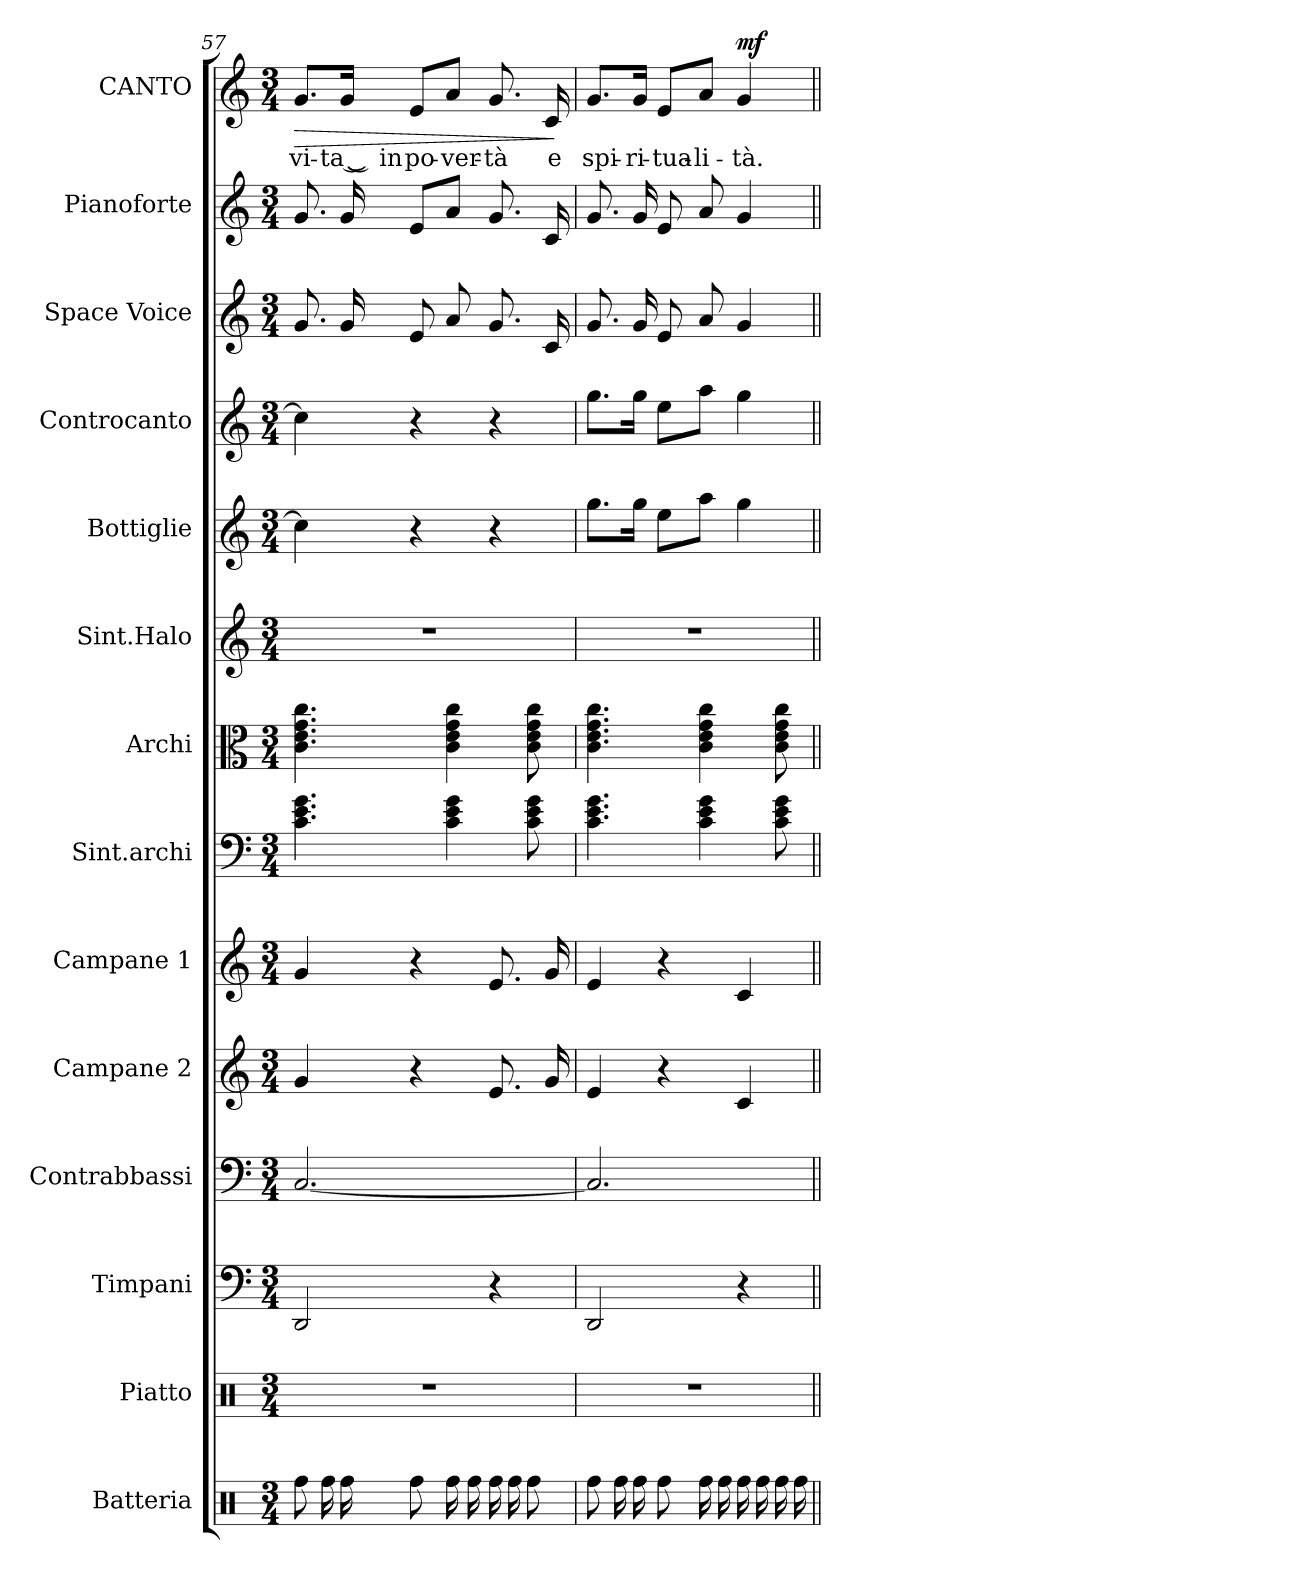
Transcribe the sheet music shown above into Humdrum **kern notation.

**kern	**kern	**kern	**kern	**kern	**kern	**kern	**kern	**kern	**kern	**kern	**kern	**kern	**kern	**text	**dynam
*part14	*part13	*part12	*part11	*part10	*part9	*part8	*part7	*part6	*part5	*part4	*part3	*part2	*part1	*part1	*part1
*staff14	*staff13	*staff12	*staff11	*staff10	*staff9	*staff8	*staff7	*staff6	*staff5	*staff4	*staff3	*staff2	*staff1	*staff1	*staff1
*I"Batteria	*I"Piatto	*I"Timpani	*I"Contrabbassi	*I"Campane 2	*I"Campane 1	*I"Sint.archi	*I"Archi	*I"Sint.Halo	*I"Bottiglie	*I"Controcanto	*I"Space Voice	*I"Pianoforte	*I"CANTO	*	*
*I'Batt	*I'Pt	*I'Timp	*I'Cb	*I'Camp	*I'Camp	*I'S.ar	*I'Ar	*I'Halo	*I'Bt	*I'c.cnt	*	*I'Pf	*	*	*
!!LO:LB:g=z
*clefX	*clefX	*clefF4	*clefF4	*clefG2	*clefG2	*clefF4	*clefC3	*clefG2	*clefG2	*clefG2	*clefG2	*clefG2	*clefG2	*	*
*	*	*	*ITrd7c12	*	*	*	*	*	*	*	*	*	*	*	*
*k[]	*k[]	*k[]	*k[]	*k[]	*k[]	*k[]	*k[]	*k[]	*k[]	*k[]	*k[]	*k[]	*k[]	*	*
*M3/4	*M3/4	*M3/4	*M3/4	*M3/4	*M3/4	*M3/4	*M3/4	*M3/4	*M3/4	*M3/4	*M3/4	*M3/4	*M3/4	*	*
=57	=57	=57	=57	=57	=57	=57	=57	=57	=57	=57	=57	=57	=57	=57	=57
!	!	!	!	!	!	!	!	!	!	!	!	!	!	!LO:LY:b:color=#FC0107	!LO:HP:b
8Rff\	2.r	2DD/	[2.CC/	4g/	4g/	4.c\ 4.e\ 4.g\	4.c\ 4.e\ 4.g\ 4.cc\	2.r	4cc\]	4cc\]	8.g/	8.g/	8.gi/L	vi-	>
16Rff\	.	.	.	.	.	.	.	.	.	.	.	.	.	.	.
!	!	!	!	!	!	!	!	!	!	!	!	!	!	!LO:LY:b:color=#FC0107	!
16Rff\	.	.	.	.	.	.	.	.	.	.	16g/	16g/	16gi/Jk	-ta ͜ in	.
!	!	!	!	!	!	!	!	!	!	!	!	!	!	!LO:LY:b:color=#FC0107	!
8Rff\	.	.	.	4r	4r	.	.	.	4r	4r	8e/	8e/L	8ei/L	po-	.
!	!	!	!	!	!	!	!	!	!	!	!	!	!	!LO:LY:b:color=#FC0107	!
16Rff\	.	.	.	.	.	4c\ 4e\ 4g\	4c\ 4e\ 4g\ 4cc\	.	.	.	8a/	8a/J	8ai/J	-ver-	.
16Rff\	.	.	.	.	.	.	.	.	.	.	.	.	.	.	.
!	!	!	!	!	!	!	!	!	!	!	!	!	!	!LO:LY:b:color=#FC0107	!
16Rff\	.	4r	.	8.e/	8.e/	.	.	.	4r	4r	8.g/	8.g/	8.gi/	-tà	.
16Rff\	.	.	.	.	.	.	.	.	.	.	.	.	.	.	.
8Rff\	.	.	.	.	.	8c\ 8e\ 8g\	8c\ 8e\ 8g\ 8cc\	.	.	.	.	.	.	.	.
!	!	!	!	!	!	!	!	!	!	!	!	!	!	!LO:LY:b:color=#FC0107	!
.	.	.	.	16g/	16g/	.	.	.	.	.	16c/	16c/	16ci/	e	.
.	.	.	.	.	.	.	.	.	.	.	.	.	.	.	]
=58	=58	=58	=58	=58	=58	=58	=58	=58	=58	=58	=58	=58	=58	=58	=58
!	!	!	!	!	!	!	!	!	!	!	!	!	!	!LO:LY:b:color=#FC0107	!
8Rff\	2.r	2DD/	2.CC/]	4e/	4e/	4.c\ 4.e\ 4.g\	4.c\ 4.e\ 4.g\ 4.cc\	2.r	8.gg\L	8.gg\L	8.g/	8.g/	8.gi/L	spi-	.
16Rff\	.	.	.	.	.	.	.	.	.	.	.	.	.	.	.
!	!	!	!	!	!	!	!	!	!	!	!	!	!	!LO:LY:b:color=#FC0107	!
16Rff\	.	.	.	.	.	.	.	.	16gg\Jk	16gg\Jk	16g/	16g/	16gi/Jk	-ri-	.
!	!	!	!	!	!	!	!	!	!	!	!	!	!	!LO:LY:b:color=#FC0107	!
8Rff\	.	.	.	4r	4r	.	.	.	8ee\L	8ee\L	8e/	8e/	8ei/L	-tua-	.
!	!	!	!	!	!	!	!	!	!	!	!	!	!	!LO:LY:b:color=#FC0107	!
16Rff\	.	.	.	.	.	4c\ 4e\ 4g\	4c\ 4e\ 4g\ 4cc\	.	8aa\J	8aa\J	8a/	8a/	8ai/J	-li-	.
16Rff\	.	.	.	.	.	.	.	.	.	.	.	.	.	.	.
!	!	!	!	!	!	!	!	!	!	!	!	!	!	!LO:LY:b:color=#FC0107	!LO:DY:b
16Rff\	.	4r	.	4c/	4c/	.	.	.	4gg\	4gg\	4g/	4g/	4gi/	-tà.	mf
16Rff\	.	.	.	.	.	.	.	.	.	.	.	.	.	.	.
16Rff\	.	.	.	.	.	8c\ 8e\ 8g\	8c\ 8e\ 8g\ 8cc\	.	.	.	.	.	.	.	.
16Rff\	.	.	.	.	.	.	.	.	.	.	.	.	.	.	.
=||	=||	=||	=||	=||	=||	=||	=||	=||	=||	=||	=||	=||	=||	=||	=||
*-	*-	*-	*-	*-	*-	*-	*-	*-	*-	*-	*-	*-	*-	*-	*-
